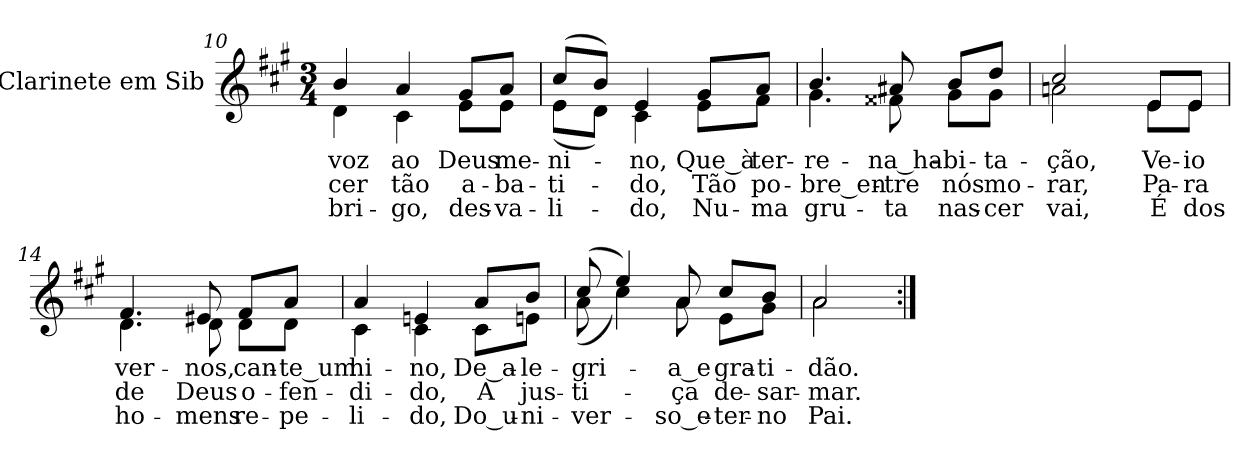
**kern	**text	**text	**text
*part1	*part1	*part1	*part1
*staff1	*staff1	*staff1	*staff1
*I"Clarinete em Sib	*	*	*
*I'Cl.	*	*	*
*clefG2	*	*	*
*ITrd1c2	*	*	*
*k[f#]	*	*	*
*G:	*	*	*
*M3/4	*	*	*
=10	=10	=10	=10
!	!LO:LY:b:color=#000000	!LO:LY:b:color=#000000	!LO:LY:b:color=#000000
*^	*	*	*
4ai/	4ci\	voz	-cer	-bri-
!	!	!LO:LY:b:color=#000000	!LO:LY:b:color=#000000	!LO:LY:b:color=#000000
4gi/	4Bi\	ao	tão	-go,
!	!	!LO:LY:b:color=#000000	!LO:LY:b:color=#000000	!LO:LY:b:color=#000000
8f#i/L	8di\L	Deus	a-	des-
!	!	!LO:LY:b:color=#000000	!LO:LY:b:color=#000000	!LO:LY:b:color=#000000
8gi/J	8di\J	me-	-ba-	-va-
=11	=11	=11	=11	=11
!	!	!LO:LY:b:color=#000000	!LO:LY:b:color=#000000	!LO:LY:b:color=#000000
(8bi/L	(8di\L	-ni-	-ti-	-li-
8ai/J)	8ci\J)	.	.	.
!	!	!LO:LY:b:color=#000000	!LO:LY:b:color=#000000	!LO:LY:b:color=#000000
4di/	4Bi\	-no,	-do,	-do,
!	!	!LO:LY:b:color=#000000	!LO:LY:b:color=#000000	!LO:LY:b:color=#000000
8f#i/L	8di\L	Que_à	Tão	Nu-
!	!	!LO:LY:b:color=#000000	!LO:LY:b:color=#000000	!LO:LY:b:color=#000000
8gi/J	8ei\J	ter-	po-	-ma
!!LO:LB:g=z	!!
=12	=12	=12	=12	=12
!	!	!LO:LY:b:color=#000000	!LO:LY:b:color=#000000	!LO:LY:b:color=#000000
4.ai/	4.f#i\	-re-	-bre_en-	gru-
!	!	!LO:LY:b:color=#000000	!LO:LY:b:color=#000000	!LO:LY:b:color=#000000
8g#Xi/	8e#Xi\	-na_ha-	-tre	-ta
!	!	!LO:LY:b:color=#000000	!LO:LY:b:color=#000000	!LO:LY:b:color=#000000
8ai/L	8f#i\L	-bi-	nós	nas-
!	!	!LO:LY:b:color=#000000	!LO:LY:b:color=#000000	!LO:LY:b:color=#000000
8cci/J	8f#i\J	-ta-	mo-	-cer
=13	=13	=13	=13	=13
!	!	!LO:LY:b:color=#000000	!LO:LY:b:color=#000000	!LO:LY:b:color=#000000
2bi/	2gni\	-ção,	-rar,	vai,
!	!	!LO:LY:b:color=#000000	!LO:LY:b:color=#000000	!LO:LY:b:color=#000000
8di/L	8di\L	Ve-	Pa-	É
!	!	!LO:LY:b:color=#000000	!LO:LY:b:color=#000000	!LO:LY:b:color=#000000
8di/J	8di\J	-io	-ra	dos
=14	=14	=14	=14	=14
!	!	!LO:LY:b:color=#000000	!LO:LY:b:color=#000000	!LO:LY:b:color=#000000
4.ei/	4.ci\	ver-	de	ho-
!	!	!LO:LY:b:color=#000000	!LO:LY:b:color=#000000	!LO:LY:b:color=#000000
8d#Xi/	8ci\	-nos,	Deus	-mens
!	!	!LO:LY:b:color=#000000	!LO:LY:b:color=#000000	!LO:LY:b:color=#000000
8ei/L	8ci\L	can-	o-	re-
!	!	!LO:LY:b:color=#000000	!LO:LY:b:color=#000000	!LO:LY:b:color=#000000
8gi/J	8ci\J	-te_um	-fen-	-pe-
=15	=15	=15	=15	=15
!	!	!LO:LY:b:color=#000000	!LO:LY:b:color=#000000	!LO:LY:b:color=#000000
4gi/	4Bi\	hi-	-di-	-li-
!	!	!LO:LY:b:color=#000000	!LO:LY:b:color=#000000	!LO:LY:b:color=#000000
4dni/	4Bi\	-no,	-do,	-do,
!	!	!LO:LY:b:color=#000000	!LO:LY:b:color=#000000	!LO:LY:b:color=#000000
8gi/L	8Bi\L	De_a-	A	Do_u-
!	!	!LO:LY:b:color=#000000	!LO:LY:b:color=#000000	!LO:LY:b:color=#000000
8ai/J	8dni\J	-le-	jus-	-ni-
=16	=16	=16	=16	=16
!	!	!LO:LY:b:color=#000000	!LO:LY:b:color=#000000	!LO:LY:b:color=#000000
(8bi/	(8gi\	-gri-	-ti-	-ver-
4ddi/)	4bi\)	.	.	.
!	!	!LO:LY:b:color=#000000	!LO:LY:b:color=#000000	!LO:LY:b:color=#000000
8gi/	8gi\	-a_e	-ça	-so_e-
!	!	!LO:LY:b:color=#000000	!LO:LY:b:color=#000000	!LO:LY:b:color=#000000
8bi/L	8di\L	gra-	de-	-ter-
!	!	!LO:LY:b:color=#000000	!LO:LY:b:color=#000000	!LO:LY:b:color=#000000
8ai/J	8f#i\J	-ti-	-sar-	-no
=17	=17	=17	=17	=17
!	!	!LO:LY:b:color=#000000	!LO:LY:b:color=#000000	!LO:LY:b:color=#000000
2gi/	2gi\	-dão.	-mar.	Pai.
*v	*v	*	*	*
=:|!	=:|!	=:|!	=:|!
*-	*-	*-	*-
